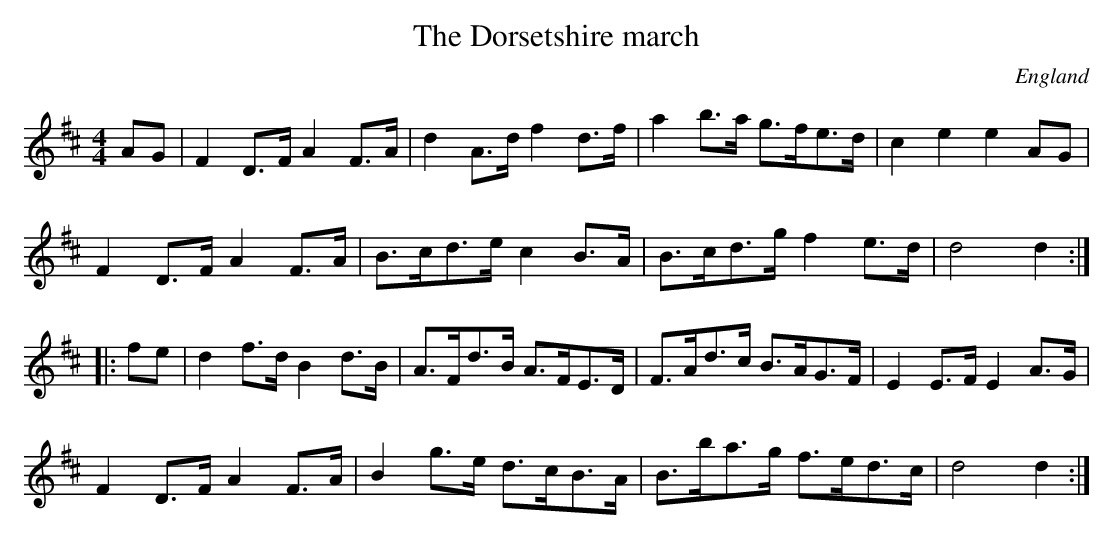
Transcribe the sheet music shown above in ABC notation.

X:1
T:Dorsetshire march, The
O:England
M:4/4
L:1/8
K:D
AG|F2D>F A2F>A|d2A>d f2d>f|a2b>a g>fe>d|c2e2 e2AG|!
F2D>F A2F>A|B>cd>e c2B>A|B>cd>g f2e>d|d4 d2:|!
|:fe|d2f>d B2d>B|A>Fd>B A>FE>D|F>Ad>c B>AG>F|E2E>F E2A>G|!
F2D>F A2F>A|B2g>e d>cB>A|B>ba>g f>ed>c|d4 d2:|!
